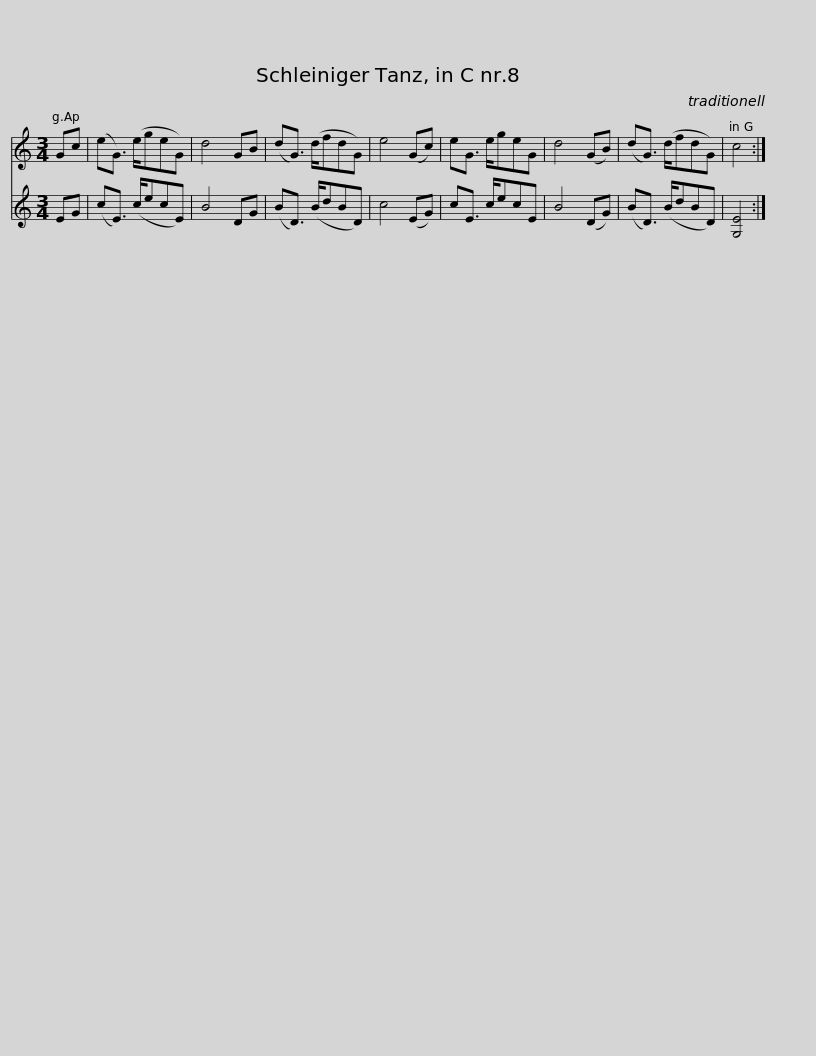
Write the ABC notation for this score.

X:1
%%score 1 2
L:1/8
M:3/4
I:linebreak $
K:C
V:1 treble
V:2 treble
V:1
 Gc | (eG3/2) (e/geG) | d4 GB | (dG3/2) (d/fdG) | e4 (Gc) | %5
 eG3/2 e/geG | d4 (GB) | (dG3/2) (d/fdG) | c4 :| %9
V:2
 EG | (cE3/2) (c/ecE) | B4 DG | (BD3/2) (B/dBD) | c4 (EG) | %5
 cE3/2 c/ecE | B4 (DG) | (BD3/2) (B/dBD) | [G,E]4 :| %9
